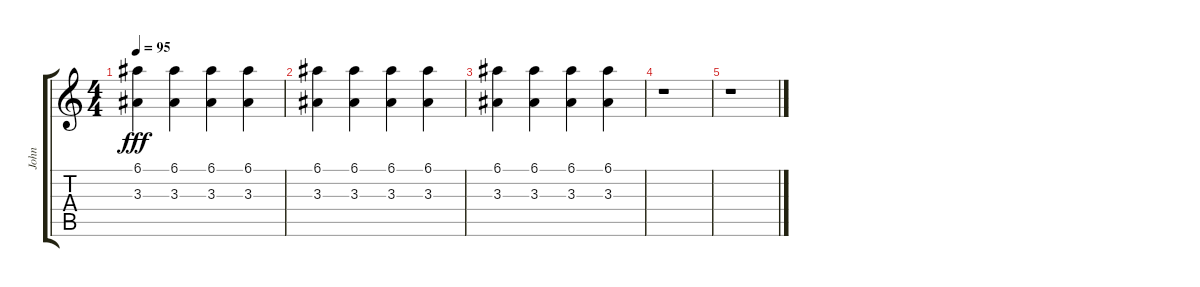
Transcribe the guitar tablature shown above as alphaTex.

\track ("John" "John") {instrument acousticguitarsteel}
\staff {score tabs}
\tuning (E4 B3 G3 D3 A2 E2) {hide}
\ts (4 4)
\tempo 95
\clef g2
\ks c
(6.1 3.3).4{dy fff volume 10 instrument acousticgrandpiano} (6.1 3.3).4 (6.1 3.3).4 (6.1 3.3).4 |
(6.1 3.3).4{volume 8 instrument acousticgrandpiano} (6.1 3.3).4 (6.1 3.3).4 (6.1 3.3).4 |
(6.1 3.3).4{volume 6 instrument acousticgrandpiano} (6.1 3.3).4 (6.1 3.3).4{volume 4} (6.1 3.3).4 |
r.1 |
r.1
